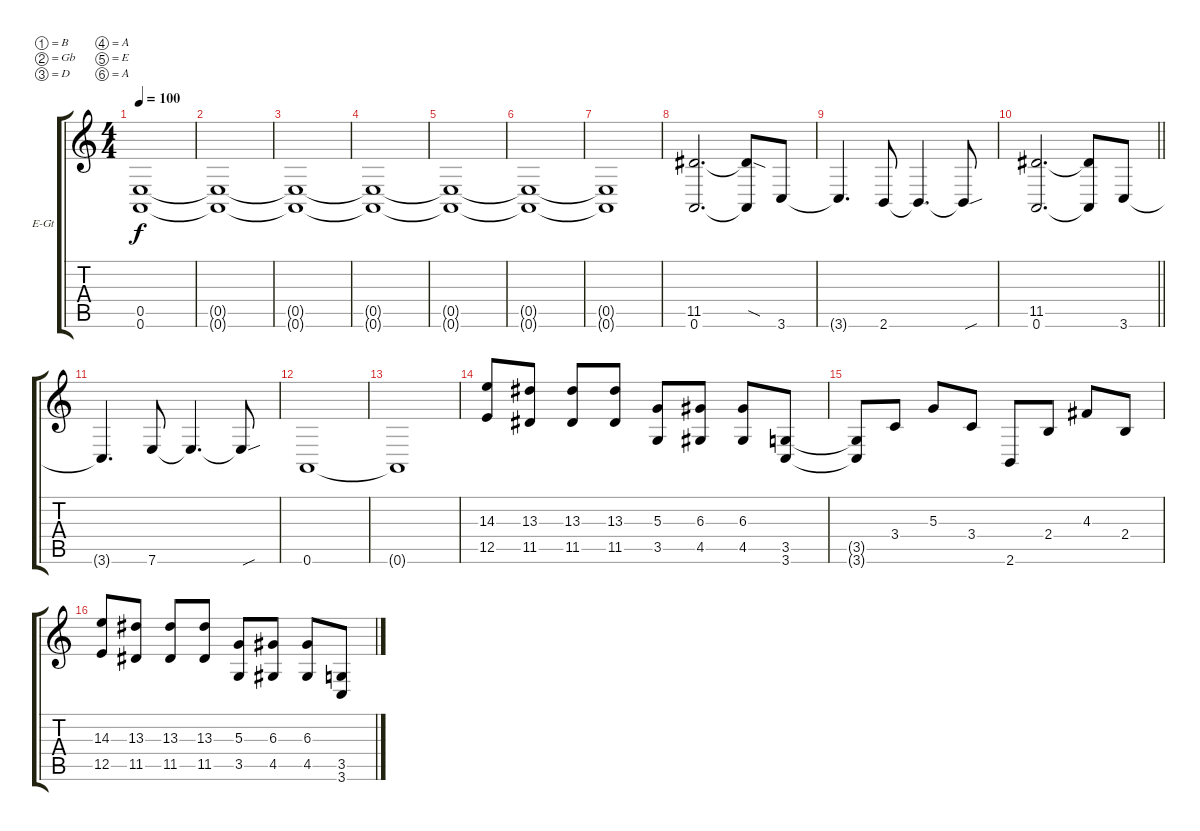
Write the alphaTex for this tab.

\bracketExtendMode groupsimilarinstruments
\firstSystemTrackNameOrientation horizontal
\otherSystemsTrackNameOrientation horizontal
\track ("Mick Thomson" "E-Gt") {instrument distortionguitar}
\staff {score tabs}
\tuning (B3 Gb3 D3 A2 E2 A1)
\ts (4 4)
\tempo 100
\clef g2
\ks c
(0.5 0.6).1{dy f} |
(0.5{t} 0.6{t}).1 |
(0.5{t} 0.6{t}).1 |
(0.5{t} 0.6{t}).1 |
(0.5{t} 0.6{t}).1 |
(0.5{t} 0.6{t}).1 |
(0.5{t} 0.6{t}).1 |
(11.5 0.6).2{d} (11.5{sod t} 0.6{t}).8 3.6.8 |
3.6{t}.4{d} 2.6.8 2.6{t}.4{d} 2.6{sou t}.8 |
\barLineRight lightlight
(11.5 0.6).2{d} (11.5{t} 0.6{t}).8 3.6.8 |
3.6{t}.4{d} 7.6.8 7.6{t}.4{d} 7.6{sou t}.8 |
0.6.1 |
0.6{t}.1 |
(14.3 12.5).8 (13.3 11.5).8 (13.3 11.5).8 (13.3 11.5).8 (5.3 3.5).8 (6.3 4.5).8 (6.3 4.5).8 (3.5 3.6).8 |
(3.5{t} 3.6{t}).8 3.4.8 5.3.8 3.4.8 2.6.8 2.4.8 4.3.8 2.4.8 |
(14.3 12.5).8 (13.3 11.5).8 (13.3 11.5).8 (13.3 11.5).8 (5.3 3.5).8 (6.3 4.5).8 (6.3 4.5).8 (3.5 3.6).8
